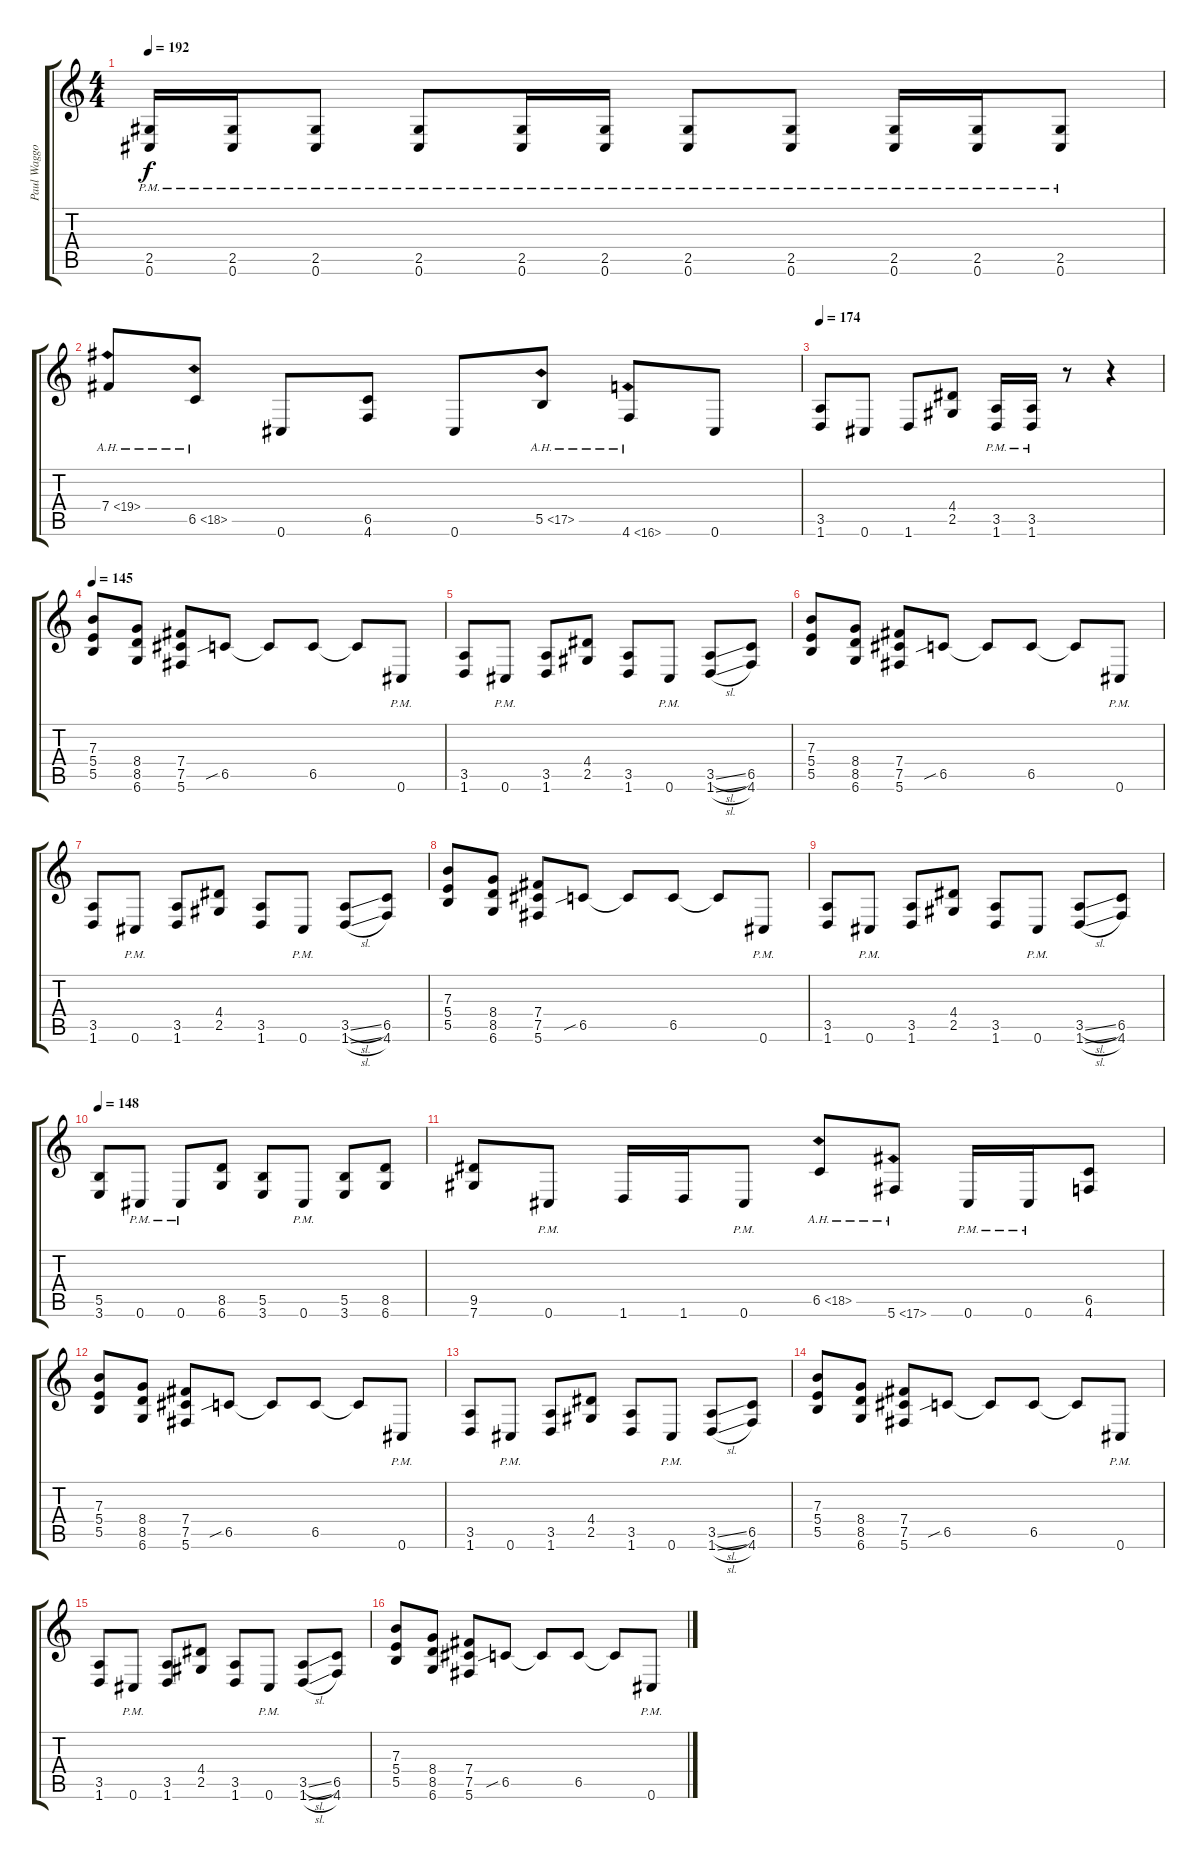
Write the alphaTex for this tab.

\track ("Paul Waggoner" "Paul Waggo") {instrument overdrivenguitar}
\staff {score tabs}
\tuning (Db4 Ab3 E3 B2 Gb2 Db2) {hide}
\ts (4 4)
\tempo 192
\clef g2
\ks c
(2.5{pm} 0.6{pm}).16{dy f} (2.5{pm} 0.6{pm}).16 (2.5{pm} 0.6{pm}).8 (2.5{pm} 0.6{pm}).8 (2.5{pm} 0.6{pm}).16 (2.5{pm} 0.6{pm}).16 (2.5{pm} 0.6{pm}).8 (2.5{pm} 0.6{pm}).8 (2.5{pm} 0.6{pm}).16 (2.5{pm} 0.6{pm}).16 (2.5{pm} 0.6{pm}).8 |
7.4{ah 12}.8 6.5{ah 12}.8 0.6.8 (6.5 4.6).8 0.6.8 5.5{ah 12}.8 4.6{ah 12}.8 0.6.8 |
\tempo 174
(3.5 1.6).8 0.6.8 1.6.8 (4.4 2.5).8 (3.5{pm} 1.6{pm}).16 (3.5{pm} 1.6{pm}).16 r.8 r.4 |
\tempo 145
(7.3 5.4 5.5).8 (8.4 8.5 6.6).8 (7.4 7.5 5.6).8 6.5{sib}.8 6.5{t}.8 6.5.8 6.5{t}.8 0.6{pm}.8 |
(3.5 1.6).8 0.6{pm}.8 (3.5 1.6).8 (4.4 2.5).8 (3.5 1.6).8 0.6{pm}.8 (3.5{sl} 1.6{sl}).8 (6.5 4.6).8 |
(7.3 5.4 5.5).8 (8.4 8.5 6.6).8 (7.4 7.5 5.6).8 6.5{sib}.8 6.5{t}.8 6.5.8 6.5{t}.8 0.6{pm}.8 |
(3.5 1.6).8 0.6{pm}.8 (3.5 1.6).8 (4.4 2.5).8 (3.5 1.6).8 0.6{pm}.8 (3.5{sl} 1.6{sl}).8 (6.5 4.6).8 |
(7.3 5.4 5.5).8 (8.4 8.5 6.6).8 (7.4 7.5 5.6).8 6.5{sib}.8 6.5{t}.8 6.5.8 6.5{t}.8 0.6{pm}.8 |
(3.5 1.6).8 0.6{pm}.8 (3.5 1.6).8 (4.4 2.5).8 (3.5 1.6).8 0.6{pm}.8 (3.5{sl} 1.6{sl}).8 (6.5 4.6).8 |
\tempo 148
(5.5 3.6).8 0.6{pm}.8 0.6{pm}.8 (8.5 6.6).8 (5.5 3.6).8 0.6{pm}.8 (5.5 3.6).8 (8.5 6.6).8 |
(9.5 7.6).8 0.6{pm}.8 1.6.16 1.6.16 0.6{pm}.8 6.5{ah 12}.8 5.6{ah 12}.8 0.6{pm}.16 0.6{pm}.16 (6.5 4.6).8 |
(7.3 5.4 5.5).8 (8.4 8.5 6.6).8 (7.4 7.5 5.6).8 6.5{sib}.8 6.5{t}.8 6.5.8 6.5{t}.8 0.6{pm}.8 |
(3.5 1.6).8 0.6{pm}.8 (3.5 1.6).8 (4.4 2.5).8 (3.5 1.6).8 0.6{pm}.8 (3.5{sl} 1.6{sl}).8 (6.5 4.6).8 |
(7.3 5.4 5.5).8 (8.4 8.5 6.6).8 (7.4 7.5 5.6).8 6.5{sib}.8 6.5{t}.8 6.5.8 6.5{t}.8 0.6{pm}.8 |
(3.5 1.6).8 0.6{pm}.8 (3.5 1.6).8 (4.4 2.5).8 (3.5 1.6).8 0.6{pm}.8 (3.5{sl} 1.6{sl}).8 (6.5 4.6).8 |
(7.3 5.4 5.5).8 (8.4 8.5 6.6).8 (7.4 7.5 5.6).8 6.5{sib}.8 6.5{t}.8 6.5.8 6.5{t}.8 0.6{pm}.8
